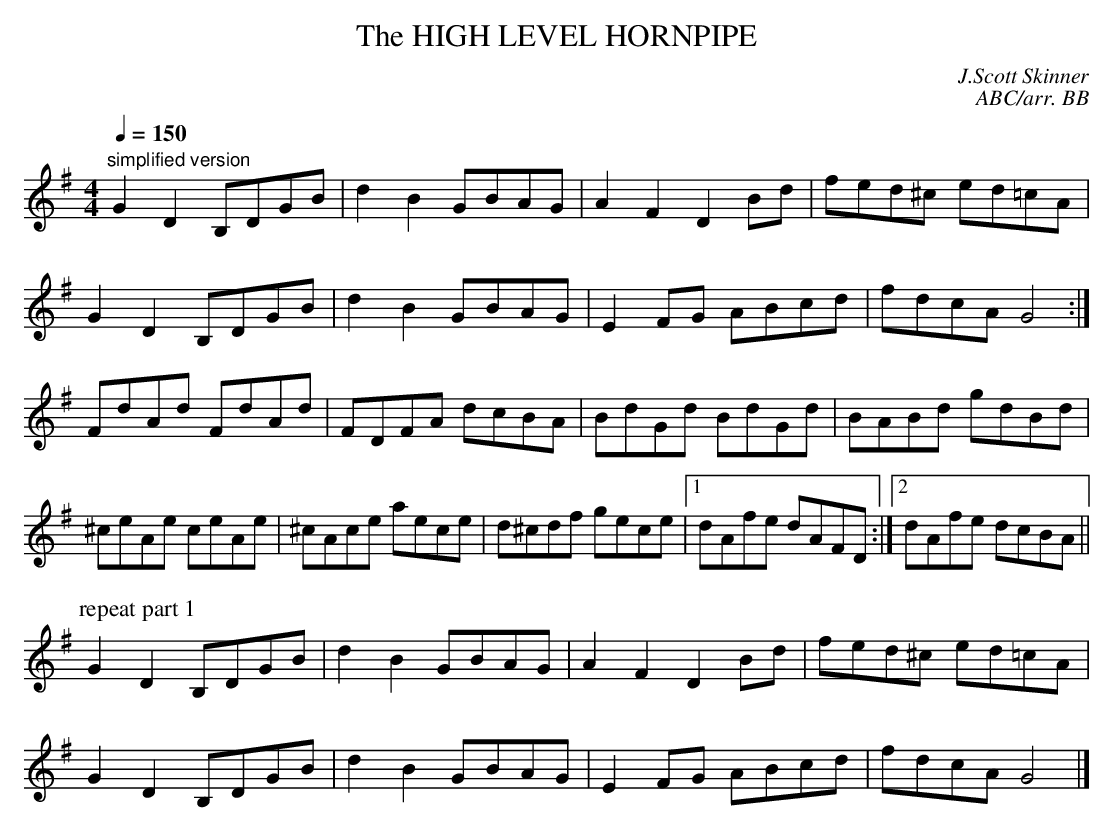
X:1
T:HIGH LEVEL HORNPIPE, The
C:J.Scott Skinner
C:ABC/arr. BB
Q:1/4=150
M:4/4
L:1/8
K:G
"simplified version"
G2D2 B,DGB|d2B2 GBAG|A2F2 D2Bd|fed^c ed=cA|
G2D2 B,DGB|d2B2 GBAG|E2FG ABcd|fdcA G4:|
FdAd FdAd|FDFA dcBA|BdGd BdGd|BABd gdBd|
^ceAe ceAe|^cAce aece|d^cdf gece|1 dAfe dAFD:|\
[2 dAfe dcBA||
P:repeat part 1
G2D2 B,DGB|d2B2 GBAG|A2F2 D2Bd|fed^c ed=cA|
G2D2 B,DGB|d2B2 GBAG|E2FG ABcd|fdcA G4|]
